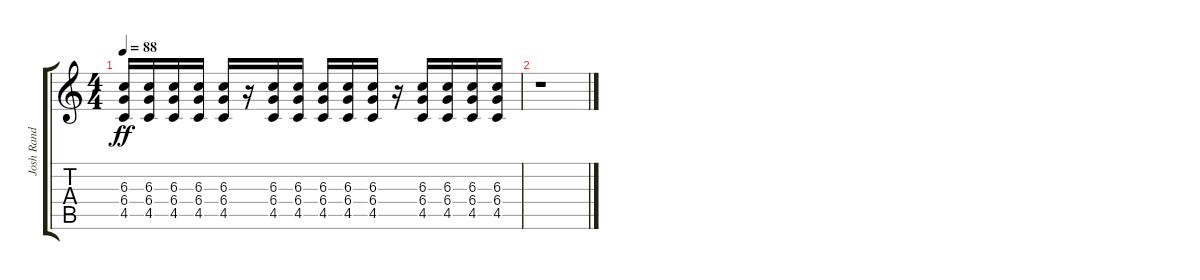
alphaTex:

\track ("Josh Rand" "Josh Rand") {instrument distortionguitar}
\staff {score tabs}
\tuning (Eb4 Bb3 Gb3 Db3 Ab2 Eb2) {hide}
\ts (4 4)
\tempo 88
\clef g2
\ks c
(6.3 6.4 4.5).16{dy ff} (6.3 6.4 4.5).16 (6.3 6.4 4.5).16 (6.3 6.4 4.5).16 (6.3 6.4 4.5).16 r.16 (6.3 6.4 4.5).16 (6.3 6.4 4.5).16 (6.3 6.4 4.5).16 (6.3 6.4 4.5).16 (6.3 6.4 4.5).16 r.16 (6.3 6.4 4.5).16 (6.3 6.4 4.5).16 (6.3 6.4 4.5).16 (6.3 6.4 4.5).16 |
r.1
